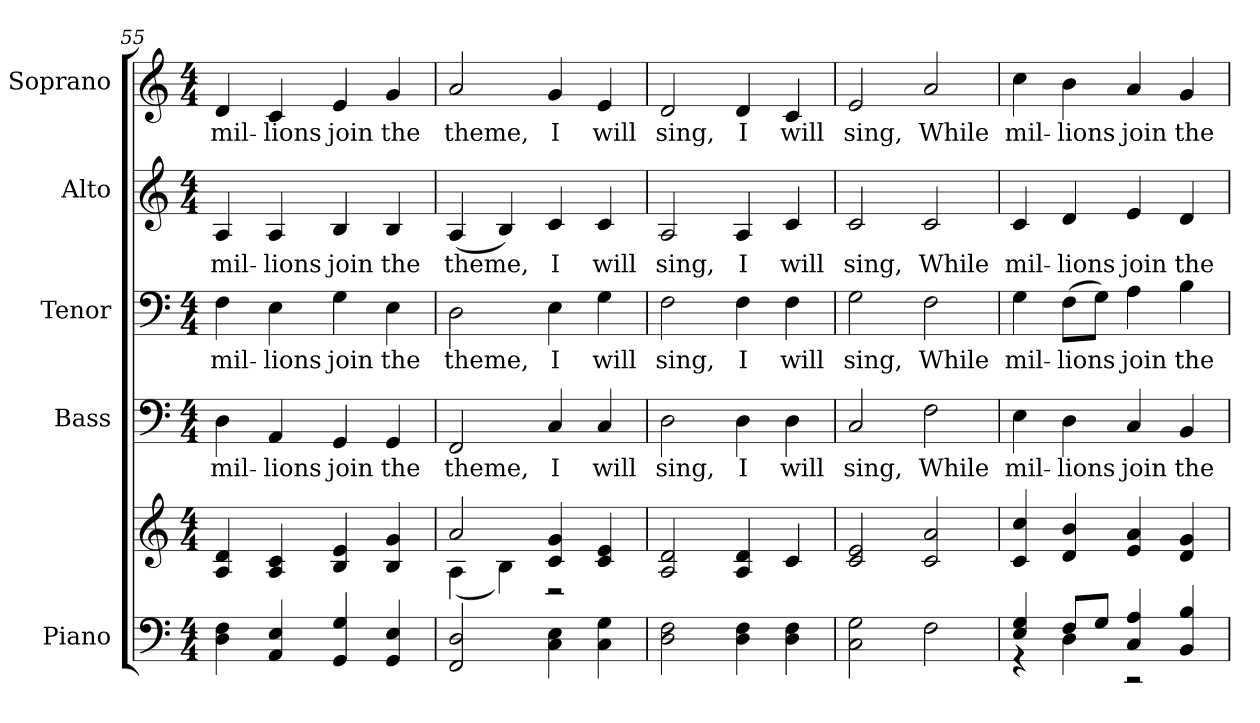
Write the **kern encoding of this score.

**kern	**kern	**kern	**text	**kern	**text	**kern	**text	**kern	**text
*part5	*part5	*part4	*part4	*part3	*part3	*part2	*part2	*part1	*part1
*staff6	*staff5	*staff4	*staff4	*staff3	*staff3	*staff2	*staff2	*staff1	*staff1
*I"Piano	*	*I"Bass	*	*I"Tenor	*	*I"Alto	*	*I"Soprano	*
*I'Pno.	*	*I'B.	*	*I'T.	*	*I'A.	*	*I'S.	*
!!LO:PB:g=z
*clefF4	*clefG2	*clefF4	*	*clefF4	*	*clefG2	*	*clefG2	*
*k[]	*k[]	*k[]	*	*k[]	*	*k[]	*	*k[]	*
*C:	*C:	*C:	*	*C:	*	*C:	*	*C:	*
*M4/4	*M4/4	*M4/4	*	*M4/4	*	*M4/4	*	*M4/4	*
=55	=55	=55	=55	=55	=55	=55	=55	=55	=55
!	!	!	!LO:LY:b:color=#000000	!	!	!	!	!	!
!	!	!	!	!	!LO:LY:b:color=#000000	!	!	!	!
!	!	!	!	!	!	!	!LO:LY:b:color=#000000	!	!
!	!	!	!	!	!	!	!	!	!LO:LY:b:color=#000000
4Di\ 4Fi	4Ai/ 4di	4Di\	mil-	4Fi\	mil-	4Ai/	mil-	4di/	mil-
!	!	!	!LO:LY:b:color=#000000	!	!	!	!	!	!
!	!	!	!	!	!LO:LY:b:color=#000000	!	!	!	!
!	!	!	!	!	!	!	!LO:LY:b:color=#000000	!	!
!	!	!	!	!	!	!	!	!	!LO:LY:b:color=#000000
4AAi/ 4Ei	4Ai/ 4ci	4AAi/	-lions	4Ei\	-lions	4Ai/	-lions	4ci/	-lions
!	!	!	!LO:LY:b:color=#000000	!	!	!	!	!	!
!	!	!	!	!	!LO:LY:b:color=#000000	!	!	!	!
!	!	!	!	!	!	!	!LO:LY:b:color=#000000	!	!
!	!	!	!	!	!	!	!	!	!LO:LY:b:color=#000000
4GGi/ 4Gi	4Bi/ 4ei	4GGi/	join	4Gi\	join	4Bi/	join	4ei/	join
!	!	!	!LO:LY:b:color=#000000	!	!	!	!	!	!
!	!	!	!	!	!LO:LY:b:color=#000000	!	!	!	!
!	!	!	!	!	!	!	!LO:LY:b:color=#000000	!	!
!	!	!	!	!	!	!	!	!	!LO:LY:b:color=#000000
4GGi/ 4Ei	4Bi/ 4gi	4GGi/	the	4Ei\	the	4Bi/	the	4gi/	the
=56	=56	=56	=56	=56	=56	=56	=56	=56	=56
*	*^	*	*	*	*	*	*	*	*
!	!	!	!	!LO:LY:b:color=#000000	!	!	!	!	!	!
!	!	!	!	!	!	!LO:LY:b:color=#000000	!	!	!	!
!	!	!	!	!	!	!	!	!LO:LY:b:color=#000000	!	!
!	!	!	!	!	!	!	!	!	!	!LO:LY:b:color=#000000
2FFi/ 2Di	2ai/	(4Ai\	2FFi/	theme,	2Di\	theme,	(4Ai/	theme,	2ai/	theme,
.	.	4Bi\)	.	.	.	.	4Bi/)	.	.	.
!	!	!	!	!LO:LY:b:color=#000000	!	!	!	!	!	!
!	!	!	!	!	!	!LO:LY:b:color=#000000	!	!	!	!
!	!	!	!	!	!	!	!	!LO:LY:b:color=#000000	!	!
!	!	!	!	!	!	!	!	!	!	!LO:LY:b:color=#000000
4Ci\ 4Ei	4ci/ 4gi	2r	4Ci/	I	4Ei\	I	4ci/	I	4gi/	I
!	!	!	!	!LO:LY:b:color=#000000	!	!	!	!	!	!
!	!	!	!	!	!	!LO:LY:b:color=#000000	!	!	!	!
!	!	!	!	!	!	!	!	!LO:LY:b:color=#000000	!	!
!	!	!	!	!	!	!	!	!	!	!LO:LY:b:color=#000000
4Ci\ 4Gi	4ci/ 4ei	.	4Ci/	will	4Gi\	will	4ci/	will	4ei/	will
*	*v	*v	*	*	*	*	*	*	*	*
=57	=57	=57	=57	=57	=57	=57	=57	=57	=57
!	!	!	!LO:LY:b:color=#000000	!	!	!	!	!	!
!	!	!	!	!	!LO:LY:b:color=#000000	!	!	!	!
!	!	!	!	!	!	!	!LO:LY:b:color=#000000	!	!
!	!	!	!	!	!	!	!	!	!LO:LY:b:color=#000000
2Di\ 2Fi	2Ai/ 2di	2Di\	sing,	2Fi\	sing,	2Ai/	sing,	2di/	sing,
!	!	!	!LO:LY:b:color=#000000	!	!	!	!	!	!
!	!	!	!	!	!LO:LY:b:color=#000000	!	!	!	!
!	!	!	!	!	!	!	!LO:LY:b:color=#000000	!	!
!	!	!	!	!	!	!	!	!	!LO:LY:b:color=#000000
4Di\ 4Fi	4Ai/ 4di	4Di\	I	4Fi\	I	4Ai/	I	4di/	I
!	!	!	!LO:LY:b:color=#000000	!	!	!	!	!	!
!	!	!	!	!	!LO:LY:b:color=#000000	!	!	!	!
!	!	!	!	!	!	!	!LO:LY:b:color=#000000	!	!
!	!	!	!	!	!	!	!	!	!LO:LY:b:color=#000000
4Di\ 4Fi	4ci/	4Di\	will	4Fi\	will	4ci/	will	4ci/	will
=58	=58	=58	=58	=58	=58	=58	=58	=58	=58
!	!	!	!LO:LY:b:color=#000000	!	!	!	!	!	!
!	!	!	!	!	!LO:LY:b:color=#000000	!	!	!	!
!	!	!	!	!	!	!	!LO:LY:b:color=#000000	!	!
!	!	!	!	!	!	!	!	!	!LO:LY:b:color=#000000
2Ci\ 2Gi	2ci/ 2ei	2Ci/	sing,	2Gi\	sing,	2ci/	sing,	2ei/	sing,
!	!	!	!LO:LY:b:color=#000000	!	!	!	!	!	!
!	!	!	!	!	!LO:LY:b:color=#000000	!	!	!	!
!	!	!	!	!	!	!	!LO:LY:b:color=#000000	!	!
!	!	!	!	!	!	!	!	!	!LO:LY:b:color=#000000
2Fi\	2ci/ 2ai	2Fi\	While	2Fi\	While	2ci/	While	2ai/	While
!!LO:PB:g=z
=59	=59	=59	=59	=59	=59	=59	=59	=59	=59
*^	*	*	*	*	*	*	*	*	*
!	!	!	!	!LO:LY:b:color=#000000	!	!	!	!	!	!
!	!	!	!	!	!	!LO:LY:b:color=#000000	!	!	!	!
!	!	!	!	!	!	!	!	!LO:LY:b:color=#000000	!	!
!	!	!	!	!	!	!	!	!	!	!LO:LY:b:color=#000000
4Ei/ 4Gi	4r	4ci/ 4cci	4Ei\	mil-	4Gi\	mil-	4ci/	mil-	4cci\	mil-
!	!	!	!	!LO:LY:b:color=#000000	!	!	!	!	!	!
!	!	!	!	!	!	!LO:LY:b:color=#000000	!	!	!	!
!	!	!	!	!	!	!	!	!LO:LY:b:color=#000000	!	!
!	!	!	!	!	!	!	!	!	!	!LO:LY:b:color=#000000
8Fi/L	4Di\	4di/ 4bi	4Di\	-lions	(8Fi\L	-lions	4di/	-lions	4bi\	-lions
8Gi/J	.	.	.	.	8Gi\J)	.	.	.	.	.
!	!	!	!	!LO:LY:b:color=#000000	!	!	!	!	!	!
!	!	!	!	!	!	!LO:LY:b:color=#000000	!	!	!	!
!	!	!	!	!	!	!	!	!LO:LY:b:color=#000000	!	!
!	!	!	!	!	!	!	!	!	!	!LO:LY:b:color=#000000
4Ci/ 4Ai	2r	4ei/ 4ai	4Ci/	join	4Ai\	join	4ei/	join	4ai/	join
!	!	!	!	!LO:LY:b:color=#000000	!	!	!	!	!	!
!	!	!	!	!	!	!LO:LY:b:color=#000000	!	!	!	!
!	!	!	!	!	!	!	!	!LO:LY:b:color=#000000	!	!
!	!	!	!	!	!	!	!	!	!	!LO:LY:b:color=#000000
4BBi/ 4Bi	.	4di/ 4gi	4BBi/	the	4Bi\	the	4di/	the	4gi/	the
*v	*v	*	*	*	*	*	*	*	*	*
=	=	=	=	=	=	=	=	=	=
*-	*-	*-	*-	*-	*-	*-	*-	*-	*-
